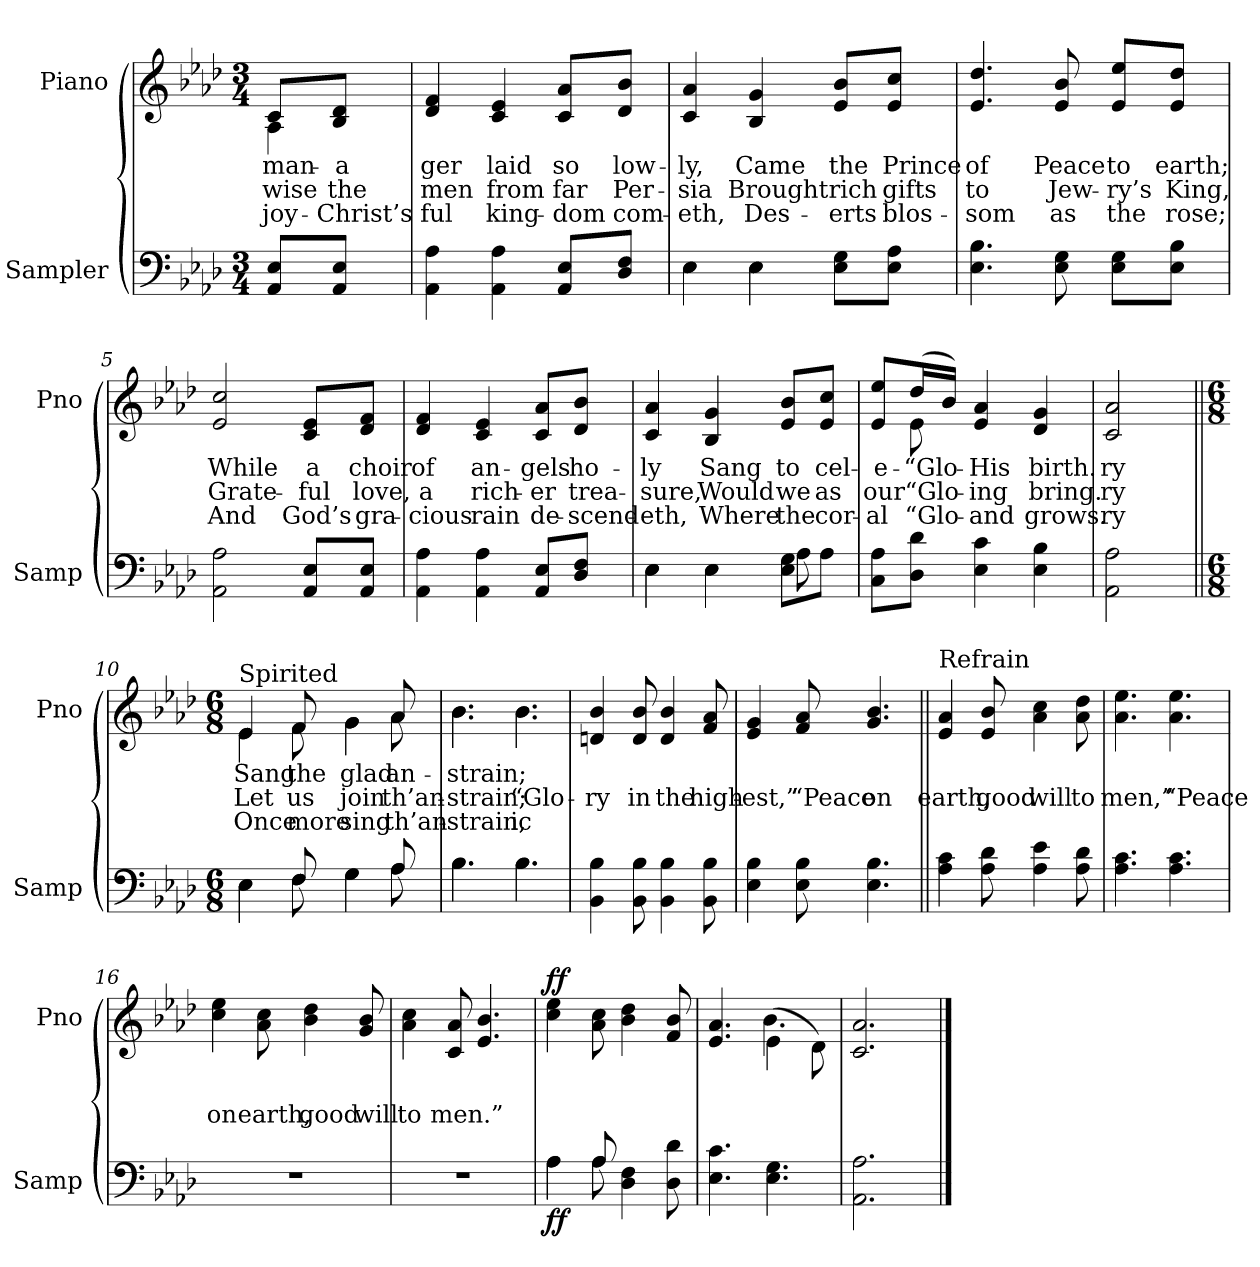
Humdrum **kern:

**kern	**dynam	**kern	**text	**text	**text	**dynam
*part2	*part2	*part1	*part1	*part1	*part1	*part1
*staff2	*staff2	*staff1	*staff1	*staff1	*staff1	*staff1
*I"Sampler	*	*I"Piano	*	*	*	*
*I'Samp	*	*I'Pno	*	*	*	*
*clefF4	*	*clefG2	*	*	*	*
*k[b-e-a-d-]	*	*k[b-e-a-d-]	*	*	*	*
*A-:	*	*A-:	*	*	*	*
*M3/4	*	*M3/4	*	*	*	*
=1	=1	=1	=1	=1	=1	=1
*	*	*^	*	*	*	*
8AA-/ 8E-/L	.	8c/L	4A-	man-	wise	joy-	.
8AA-/ 8E-/J	.	8B-/ 8d-/J	.	a	the	Christ’s	.
*	*	*v	*v	*	*	*	*
=2	=2	=2	=2	=2	=2	=2
4AA- 4A-	.	4d- 4f	-ger	men	-ful	.
4AA- 4A-	.	4c 4e-	laid	from	king-	.
8AA-/ 8E-/L	.	8c/ 8a-/L	so	far	-dom	.
8D-/ 8F/J	.	8d-/ 8b-/J	low-	Per-	com-	.
=3	=3	=3	=3	=3	=3	=3
*^	*	*	*	*	*	*
4E-\	4E-	.	4c 4a-	-ly,	-sia	-eth,	.
4E-\	4E-	.	4B- 4g	Came	Brought	Des-	.
8E-\ 8G\L	4ryy	.	8e-/ 8b-/L	the	rich	-erts	.
8E-\ 8A-\J	.	.	8e-/ 8cc/J	Prince	gifts	blos-	.
*v	*v	*	*	*	*	*	*
=4	=4	=4	=4	=4	=4	=4
4.E- 4.B-	.	4.e- 4.dd-	of	to	-som	.
8E- 8G	.	8e- 8b-	Peace	Jew-	as	.
8E-\ 8G\L	.	8e-/ 8ee-/L	to	-ry’s	the	.
8E-\ 8B-\J	.	8e-/ 8dd-/J	earth;	King,	rose;	.
=5	=5	=5	=5	=5	=5	=5
2AA- 2A-	.	2e-/ 2cc/	While	Grate-	And	.
8AA-/ 8E-/L	.	8c/ 8e-/L	a	-ful	God’s	.
8AA-/ 8E-/J	.	8d-/ 8f/J	choir	love,	gra-	.
=6	=6	=6	=6	=6	=6	=6
4AA- 4A-	.	4d- 4f	of	a	-cious	.
4AA- 4A-	.	4c 4e-	an-	rich-	rain	.
8AA-/ 8E-/L	.	8c/ 8a-/L	-gels	-er	de-	.
8D-/ 8F/J	.	8d-/ 8b-/J	ho-	trea-	-scend-	.
=7	=7	=7	=7	=7	=7	=7
*^	*	*	*	*	*	*
4E-\	4E-	.	4c 4a-	-ly	-sure,	-eth,	.
4E-\	4E-	.	4B- 4g	Sang	Would	Where	.
8E-\ 8G\L	8A-	.	8e-/ 8b-/L	to	we	the	.
8A-\J	8ryy	.	8e-/ 8cc/J	cel-	as	cor-	.
*v	*v	*	*	*	*	*	*
=8	=8	=8	=8	=8	=8	=8
*	*	*^	*	*	*	*
8C\ 8A-\L	.	8e-/ 8ee-/L	8ryy	-e-	our	-al	.
8D-\ 8d-\J	.	(16dd-/L	8e-	“Glo-	“Glo-	“Glo-	.
.	.	16b-/JJ)	.	.	.	.	.
4E- 4c	.	4e- 4a-	2ryy	His	-ing	-and	.
4E- 4B-	.	4d- 4g	.	birth.	bring.	grows.	.
*	*	*v	*v	*	*	*	*
=9	=9	=9	=9	=9	=9	=9
2AA- 2A-	.	2c 2a-	-ry	-ry	-ry	.
=10||	=10||	=10||	=10||	=10||	=10||	=10||
*M6/8	*	*M6/8	*	*	*	*
*^	*	*^	*	*	*	*
!	!	!	!LO:TX:t=Spirited	!	!	!	!	!
4E-\	4E-	.	4e-/	4e-	Sang	Let	Once	.
8F/	8F	.	8f/	8f	the	us	more	.
4G\	4G	.	4g\	4g	glad	join	sing	.
8A-/	8A-	.	8a-/	8a-	an-	th’an-	th’an-	.
=11	=11	=11	=11	=11	=11	=11	=11	=11
4.B-\	4.B-	.	4.b-\	4.b-	strain;	strain;	strain,	.
4.B-\	4.B-	.	4.b-\	4.b-	.	“Glo-	-ic	.
*v	*v	*	*	*	*	*	*	*
*	*	*v	*v	*	*	*	*
=12	=12	=12	=12	=12	=12	=12
4BB- 4B-	.	4dn 4b-	.	-ry	.	.
8BB- 8B-	.	8d 8b-	.	in	.	.
4BB- 4B-	.	4d 4b-	.	the	.	.
8BB- 8B-	.	8f 8a-	.	high-	.	.
=13	=13	=13	=13	=13	=13	=13
4E- 4B-	.	4e- 4g	.	-est,”	.	.
8E- 8B-	.	8f 8a-	.	“Peace	.	.
4.E- 4.B-	.	4.g 4.b-	.	on	.	.
=14||	=14||	=14||	=14||	=14||	=14||	=14||
!	!	!LO:TX:t=Refrain	!	!	!	!
4A- 4c	.	4e- 4a-	.	earth,	.	.
8A- 8d-	.	8e- 8b-	.	good	.	.
4A- 4e-	.	4a- 4cc	.	will	.	.
8A- 8d-	.	8a- 8dd-	.	to	.	.
=15	=15	=15	=15	=15	=15	=15
4.A- 4.c	.	4.a- 4.ee-	.	men,”	.	.
4.A- 4.c	.	4.a- 4.ee-	.	“Peace	.	.
=16	=16	=16	=16	=16	=16	=16
!LO:N:vis=1	!	!	!	!	!	!
2.r	.	4cc 4ee-	.	on	.	.
.	.	8a- 8cc	.	earth,	.	.
.	.	4b- 4dd-	.	good	.	.
.	.	8g 8b-	.	will	.	.
=17	=17	=17	=17	=17	=17	=17
!LO:N:vis=1	!	!	!	!	!	!
2.r	.	4a- 4cc	.	to	.	.
.	.	8c 8a-	.	men.”	.	.
.	.	4.e- 4.b-	.	.	.	.
=18	=18	=18	=18	=18	=18	=18
*^	*	*	*	*	*	*
4A-\	4A-	ff	4cc 4ee-	.	.	.	ff
8A-/	8A-	.	8a- 8cc	.	.	.	.
4D- 4F	4.ryy	.	4b- 4dd-	.	.	.	.
8D- 8d-	.	.	8f 8b-	.	.	.	.
*v	*v	*	*	*	*	*	*
=19	=19	=19	=19	=19	=19	=19
*	*	*^	*	*	*	*
4.E- 4.c	.	4.e- 4.a-	4.ryy	.	.	.	.
4.E- 4.G	.	(4e-\	4.b-	.	.	.	.
.	.	8d-\)	.	.	.	.	.
*	*	*v	*v	*	*	*	*
=20	=20	=20	=20	=20	=20	=20
2.AA- 2.A-	.	2.c 2.a-	.	.	.	.
==	==	==	==	==	==	==
*-	*-	*-	*-	*-	*-	*-
